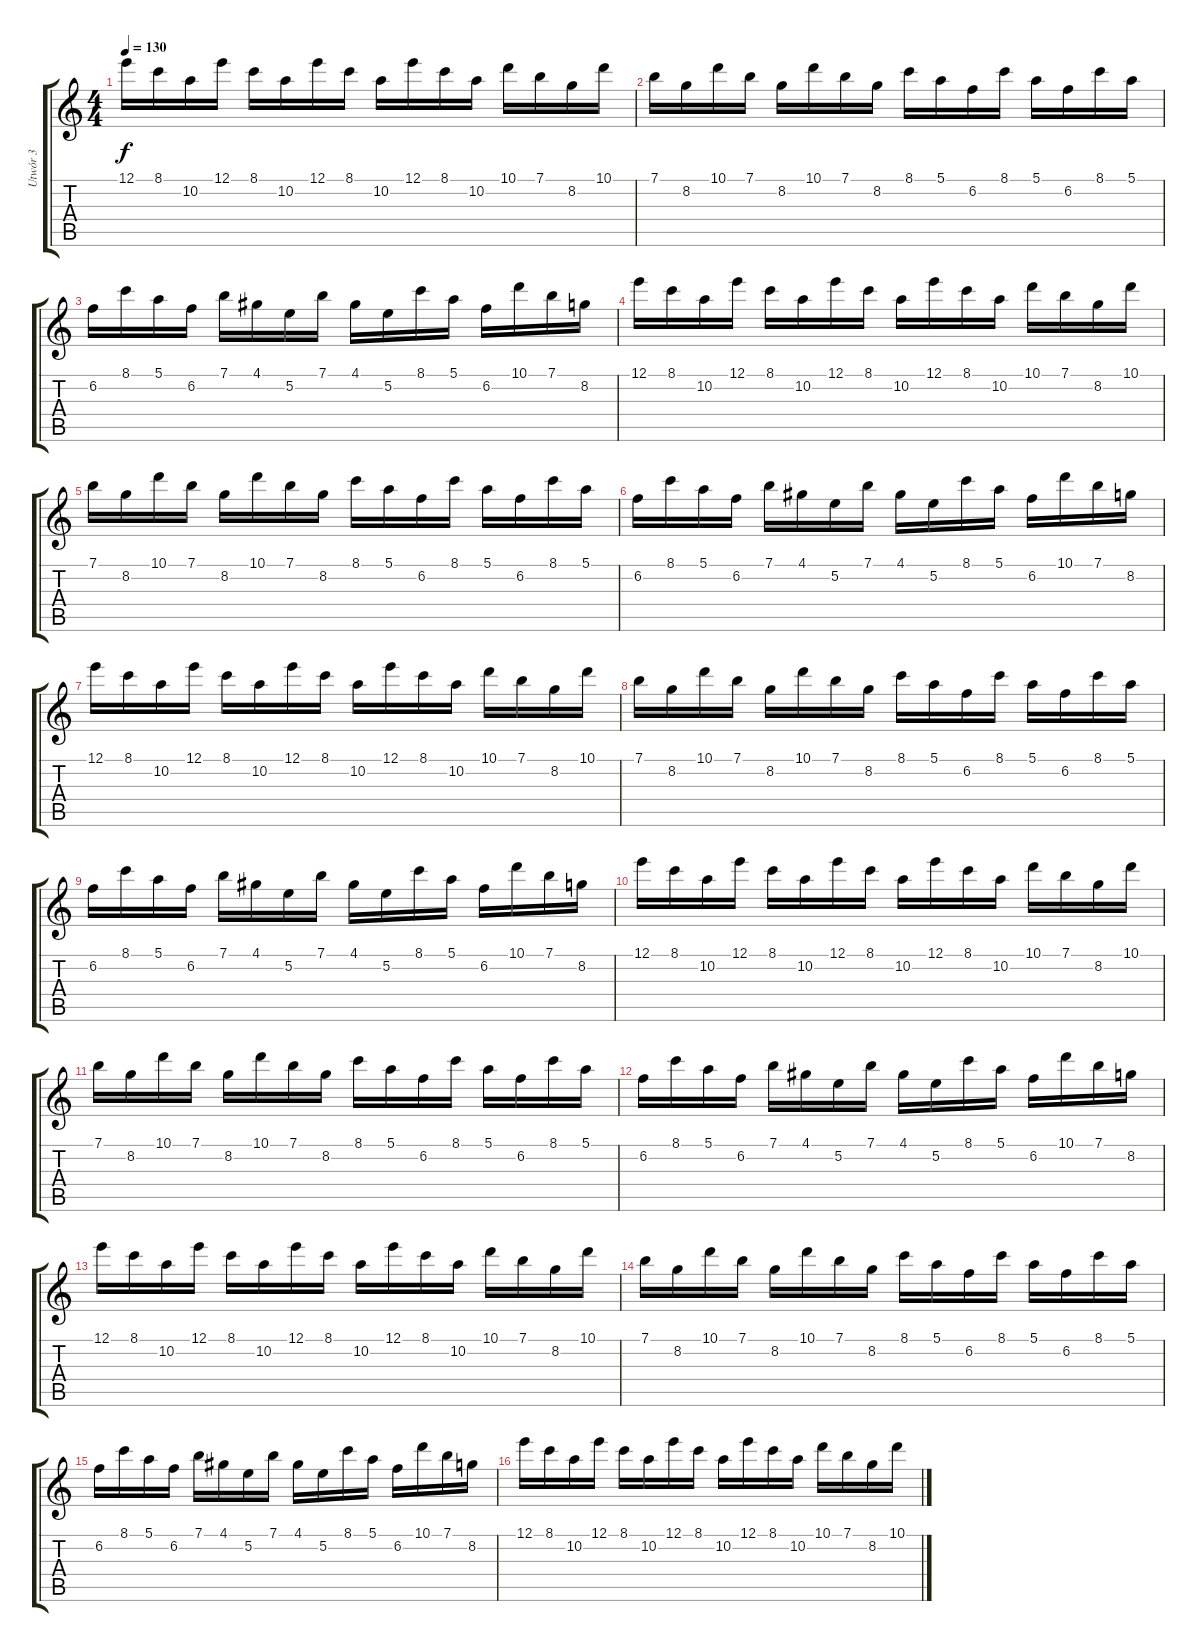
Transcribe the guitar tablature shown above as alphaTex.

\track ("Utwór 3" "Utwór 3") {instrument distortionguitar}
\staff {score tabs}
\tuning (E4 B3 G3 D3 A2 E2) {hide}
\ts (4 4)
\tempo 130
\clef g2
\ks c
12.1.16{dy f} 8.1.16 10.2.16 12.1.16 8.1.16 10.2.16 12.1.16 8.1.16 10.2.16 12.1.16 8.1.16 10.2.16 10.1.16 7.1.16 8.2.16 10.1.16 |
7.1.16 8.2.16 10.1.16 7.1.16 8.2.16 10.1.16 7.1.16 8.2.16 8.1.16 5.1.16 6.2.16 8.1.16 5.1.16 6.2.16 8.1.16 5.1.16 |
6.2.16 8.1.16 5.1.16 6.2.16 7.1.16 4.1.16 5.2.16 7.1.16 4.1.16 5.2.16 8.1.16 5.1.16 6.2.16 10.1.16 7.1.16 8.2.16 |
12.1.16 8.1.16 10.2.16 12.1.16 8.1.16 10.2.16 12.1.16 8.1.16 10.2.16 12.1.16 8.1.16 10.2.16 10.1.16 7.1.16 8.2.16 10.1.16 |
7.1.16 8.2.16 10.1.16 7.1.16 8.2.16 10.1.16 7.1.16 8.2.16 8.1.16 5.1.16 6.2.16 8.1.16 5.1.16 6.2.16 8.1.16 5.1.16 |
6.2.16 8.1.16 5.1.16 6.2.16 7.1.16 4.1.16 5.2.16 7.1.16 4.1.16 5.2.16 8.1.16 5.1.16 6.2.16 10.1.16 7.1.16 8.2.16 |
12.1.16 8.1.16 10.2.16 12.1.16 8.1.16 10.2.16 12.1.16 8.1.16 10.2.16 12.1.16 8.1.16 10.2.16 10.1.16 7.1.16 8.2.16 10.1.16 |
7.1.16 8.2.16 10.1.16 7.1.16 8.2.16 10.1.16 7.1.16 8.2.16 8.1.16 5.1.16 6.2.16 8.1.16 5.1.16 6.2.16 8.1.16 5.1.16 |
6.2.16 8.1.16 5.1.16 6.2.16 7.1.16 4.1.16 5.2.16 7.1.16 4.1.16 5.2.16 8.1.16 5.1.16 6.2.16 10.1.16 7.1.16 8.2.16 |
12.1.16 8.1.16 10.2.16 12.1.16 8.1.16 10.2.16 12.1.16 8.1.16 10.2.16 12.1.16 8.1.16 10.2.16 10.1.16 7.1.16 8.2.16 10.1.16 |
7.1.16 8.2.16 10.1.16 7.1.16 8.2.16 10.1.16 7.1.16 8.2.16 8.1.16 5.1.16 6.2.16 8.1.16 5.1.16 6.2.16 8.1.16 5.1.16 |
6.2.16 8.1.16 5.1.16 6.2.16 7.1.16 4.1.16 5.2.16 7.1.16 4.1.16 5.2.16 8.1.16 5.1.16 6.2.16 10.1.16 7.1.16 8.2.16 |
12.1.16 8.1.16 10.2.16 12.1.16 8.1.16 10.2.16 12.1.16 8.1.16 10.2.16 12.1.16 8.1.16 10.2.16 10.1.16 7.1.16 8.2.16 10.1.16 |
7.1.16 8.2.16 10.1.16 7.1.16 8.2.16 10.1.16 7.1.16 8.2.16 8.1.16 5.1.16 6.2.16 8.1.16 5.1.16 6.2.16 8.1.16 5.1.16 |
6.2.16 8.1.16 5.1.16 6.2.16 7.1.16 4.1.16 5.2.16 7.1.16 4.1.16 5.2.16 8.1.16 5.1.16 6.2.16 10.1.16 7.1.16 8.2.16 |
12.1.16 8.1.16 10.2.16 12.1.16 8.1.16 10.2.16 12.1.16 8.1.16 10.2.16 12.1.16 8.1.16 10.2.16 10.1.16 7.1.16 8.2.16 10.1.16
